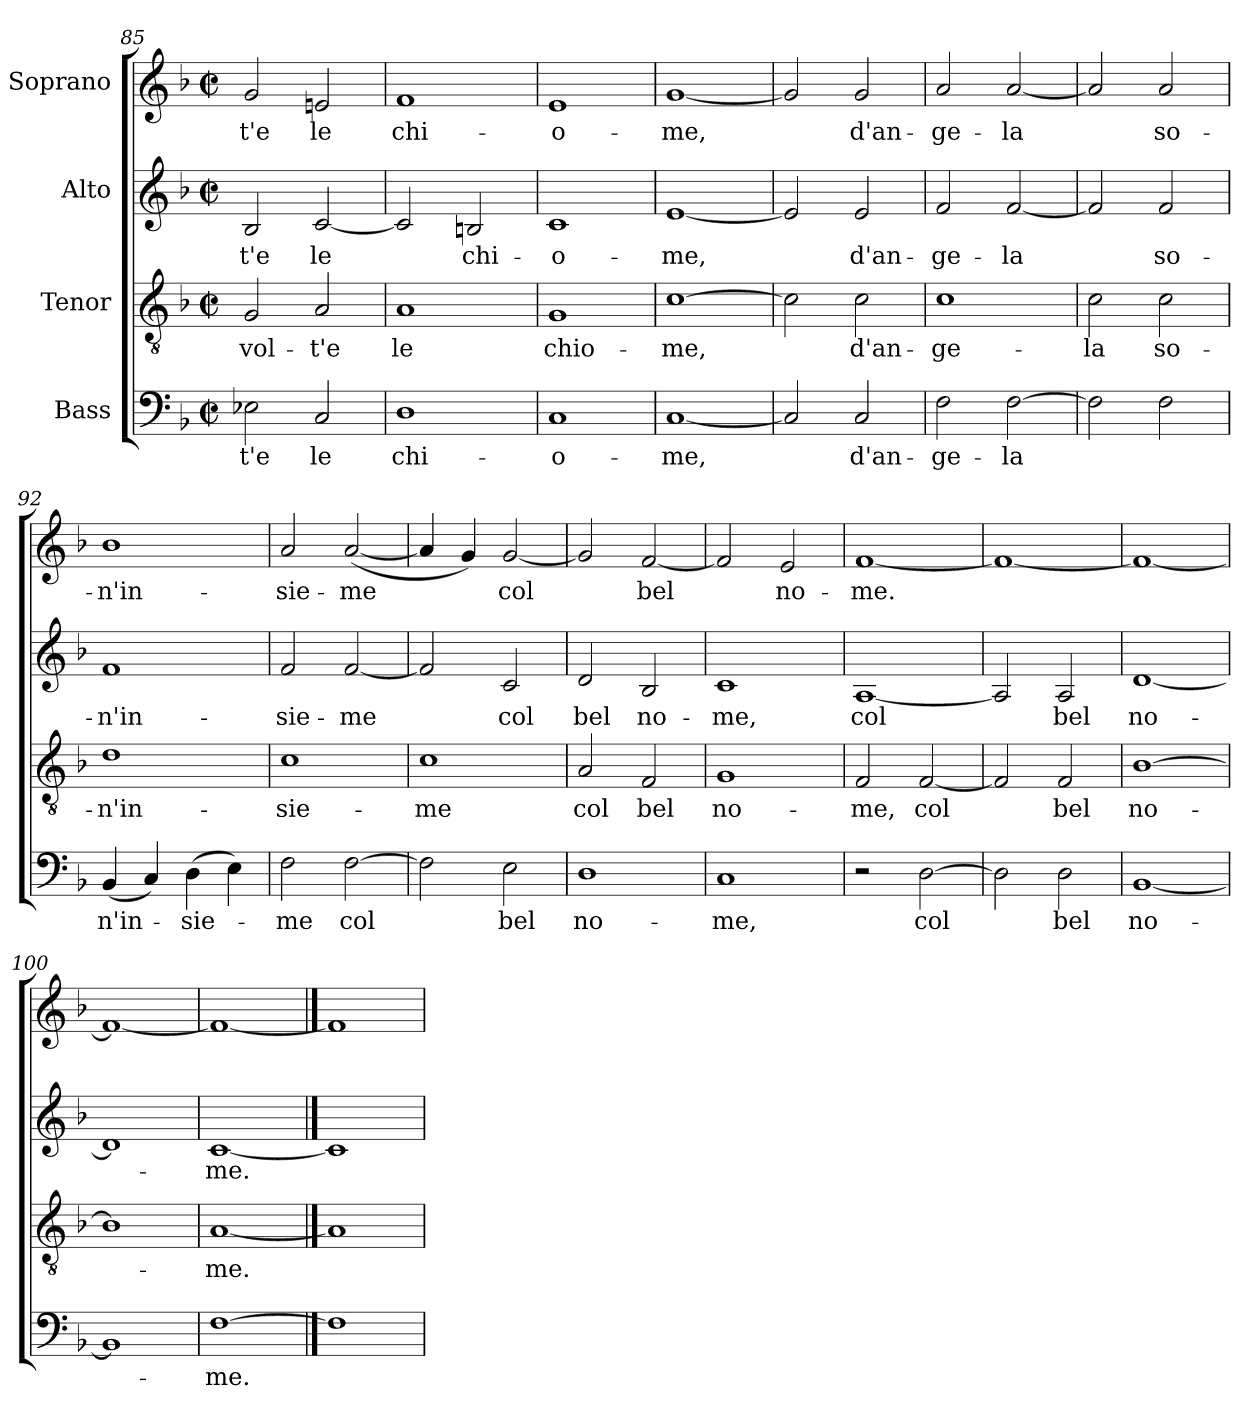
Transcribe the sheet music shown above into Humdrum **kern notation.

**kern	**text	**kern	**text	**kern	**text	**kern	**text
*part4	*part4	*part3	*part3	*part2	*part2	*part1	*part1
*staff4	*staff4	*staff3	*staff3	*staff2	*staff2	*staff1	*staff1
*I"Bass	*	*I"Tenor	*	*I"Alto	*	*I"Soprano	*
*clefF4	*	*clefGv2	*	*clefG2	*	*clefG2	*
*k[b-]	*	*k[b-]	*	*k[b-]	*	*k[b-]	*
*F:	*	*F:	*	*F:	*	*F:	*
*M2/2	*	*M2/2	*	*M2/2	*	*M2/2	*
*met(c|)	*	*met(c|)	*	*met(c|)	*	*met(c|)	*
=85	=85	=85	=85	=85	=85	=85	=85
2E-X\	-t'e	2G/	vol-	2B-/	-t'e	2g/	-t'e
2C/	le	2A/	-t'e	[2c/	le	2en/	le
=86	=86	=86	=86	=86	=86	=86	=86
1D	chi-	1A	le	2c/]	.	1f	chi-
.	.	.	.	2Bn/	chi-	.	.
=87	=87	=87	=87	=87	=87	=87	=87
1C	-o-	1G	chio-	1c	-o-	1e	-o-
=88	=88	=88	=88	=88	=88	=88	=88
[1C	-me,	[1c	-me,	[1e	-me,	[1g	-me,
=89	=89	=89	=89	=89	=89	=89	=89
2C/]	.	2c\]	.	2e/]	.	2g/]	.
2C/	d'an-	2c\	d'an-	2e/	d'an-	2g/	d'an-
=90	=90	=90	=90	=90	=90	=90	=90
2F\	-ge-	1c	-ge-	2f/	-ge-	2a/	-ge-
[2F\	-la	.	.	[2f/	-la	[2a/	-la
=91	=91	=91	=91	=91	=91	=91	=91
2F\]	.	2c\	-la	2f/]	.	2a/]	.
2F\	.	2c\	so-	2f/	so-	2a/	so-
=92	=92	=92	=92	=92	=92	=92	=92
(4BB-/	n'in-	1d	-n'in-	1f	-n'in-	1b-	-n'in-
4C/)	.	.	.	.	.	.	.
(4D\	-sie-	.	.	.	.	.	.
4E\)	.	.	.	.	.	.	.
!!LO:LB:g=z
=93	=93	=93	=93	=93	=93	=93	=93
2F\	-me	1c	-sie-	2f/	-sie-	2a/	-sie-
[2F\	col	.	.	[2f/	-me	([2a/	-me
=94	=94	=94	=94	=94	=94	=94	=94
2F\]	.	1c	-me	2f/]	.	4a/]	.
.	.	.	.	.	.	4g/)	.
2E\	bel	.	.	2c/	col	[2g/	col
=95	=95	=95	=95	=95	=95	=95	=95
1D	no-	2A/	col	2d/	bel	2g/]	.
.	.	2F/	bel	2B-/	no-	[2f/	bel
=96	=96	=96	=96	=96	=96	=96	=96
1C	-me,	1G	no-	1c	-me,	2f/]	.
.	.	.	.	.	.	2e/	no-
=97	=97	=97	=97	=97	=97	=97	=97
2r	.	2F/	-me,	[1A	col	[1f	-me.
[2D\	col	[2F/	col	.	.	.	.
=98	=98	=98	=98	=98	=98	=98	=98
2D\]	.	2F/]	.	2A/]	.	1f_	.
2D\	bel	2F/	bel	2A/	bel	.	.
=99	=99	=99	=99	=99	=99	=99	=99
[1BB-	no-	[1B-	no-	[1d	no-	1f_	.
=100	=100	=100	=100	=100	=100	=100	=100
1BB-]	.	1B-]	.	1d]	.	1f_	.
=101	=101	=101	=101	=101	=101	=101	=101
[1F	-me.	[1A	-me.	[1c	-me.	1f_	.
==102	==102	==102	==102	==102	==102	==102	==102
1F]	.	1A]	.	1c]	.	1f]	.
=	=	=	=	=	=	=	=
*-	*-	*-	*-	*-	*-	*-	*-
